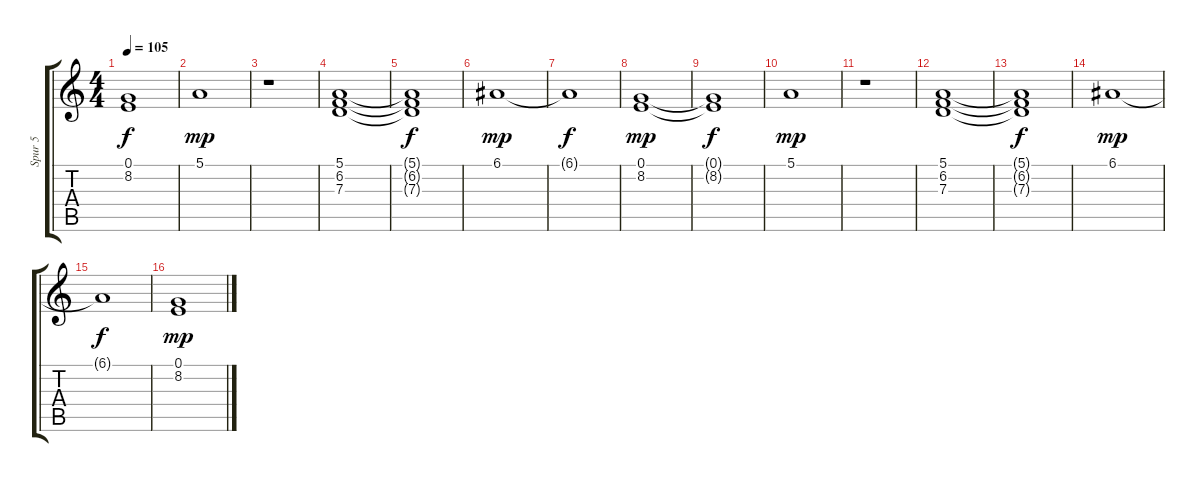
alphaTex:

\track ("Spur 5" "Spur 5") {instrument choiraahs}
\staff {score tabs}
\tuning (E4 B3 G3 D3 A2 E2) {hide}
\ts (4 4)
\tempo 105
\clef g2
\ks c
(0.1{t} 8.2{t}).1{dy f} |
5.1.1{dy mp} |
r.1 |
(5.1 6.2 7.3).1 |
(5.1{t} 6.2{t} 7.3{t}).1{dy f} |
6.1.1{dy mp} |
6.1{t}.1{dy f} |
(0.1 8.2).1{dy mp} |
(0.1{t} 8.2{t}).1{dy f} |
5.1.1{dy mp} |
r.1 |
(5.1 6.2 7.3).1 |
(5.1{t} 6.2{t} 7.3{t}).1{dy f} |
6.1.1{dy mp} |
6.1{t}.1{dy f} |
(0.1 8.2).1{dy mp}
